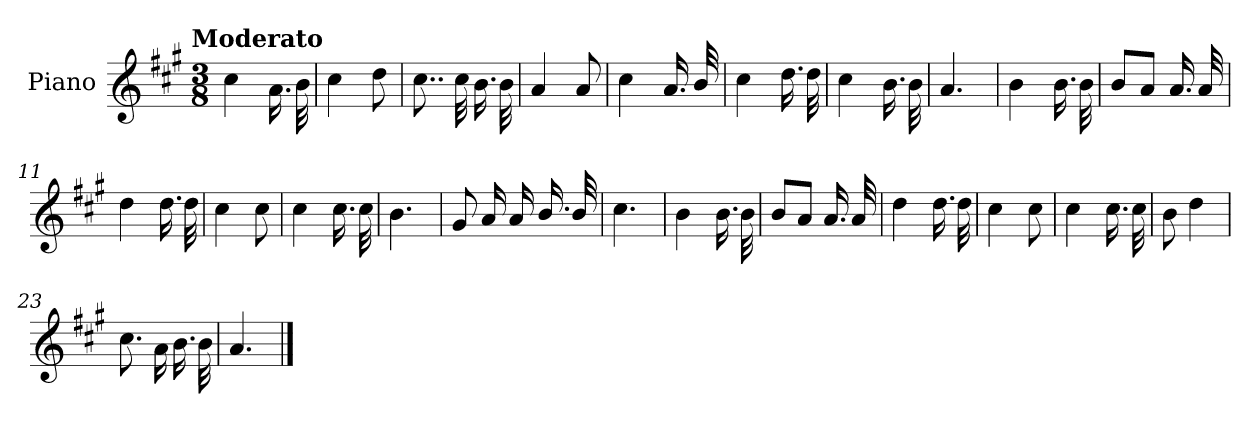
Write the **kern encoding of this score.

**kern
*part1
*staff1
*I"Piano
*I'Pno.
*clefG2
*k[f#c#g#]
!!LO:TX:omd:t=Moderato
*M3/8
*MM114
=1
4cc#\
16.a\
32b\
=2
4cc#\
8dd\
=3
8..cc#\
32cc#\
16.b\
32b\
=4
4a/
8a/
=5
4cc#\
16.a/
32b/
=6
4cc#\
16.dd\
32dd\
=7
4cc#\
16.b\
32b\
!!LO:LB:g=z
=8
4.a/
=9
4b\
16.b\
32b\
=10
8b/L
8a/J
16.a/
32a/
=11
4dd\
16.dd\
32dd\
=12
4cc#\
8cc#\
=13
4cc#\
16.cc#\
32cc#\
=14
4.b\
=15
8g#/
16a/
16a/
16.b/
32b/
=16
4.cc#\
!!LO:LB:g=z
=17
4b\
16.b\
32b\
=18
8b/L
8a/J
16.a/
32a/
=19
4dd\
16.dd\
32dd\
=20
4cc#\
8cc#\
=21
4cc#\
16.cc#\
32cc#\
=22
8b\
4dd\
=23
8.cc#\
16a\
16.b\
32b\
=24
4.a/
==
*-
